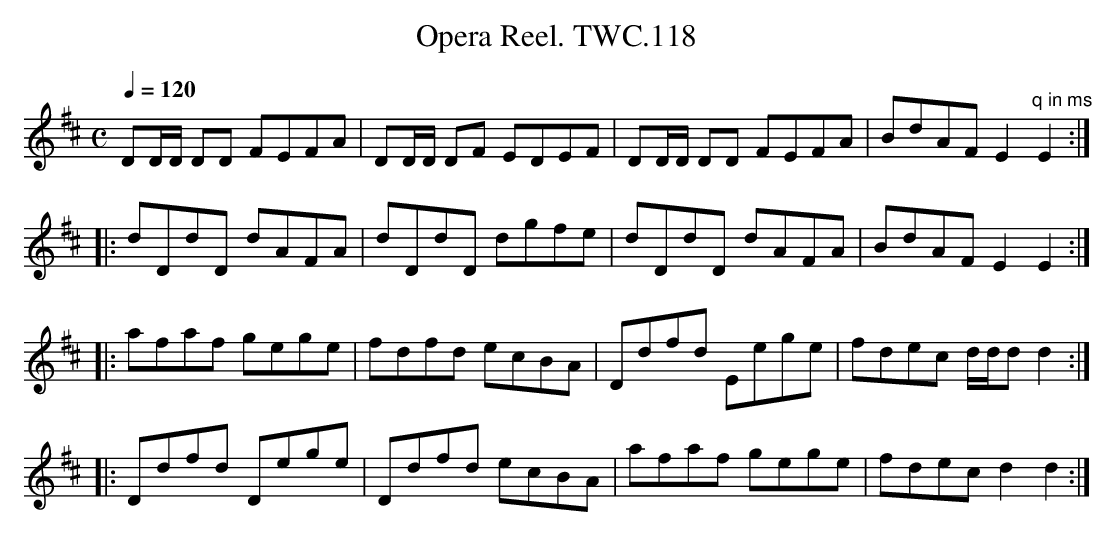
X:1
T:Opera Reel. TWC.118
M:C
L:1/8
Q:1/4=120
K:D
DD/D/ DD FEFA|DD/D/ DF EDEF|DD/D/ DD FEFA|BdAFE2"q in ms"E2:|
|:dDdD dAFA|dDdD dgfe|dDdD dAFA|BdAFE2E2:|
|:afaf gege|fdfd ecBA|Ddfd Eege|fdec d/d/dd2:|
|:Ddfd Dege|Ddfd ecBA|afaf gege|fdecd2d2:|
